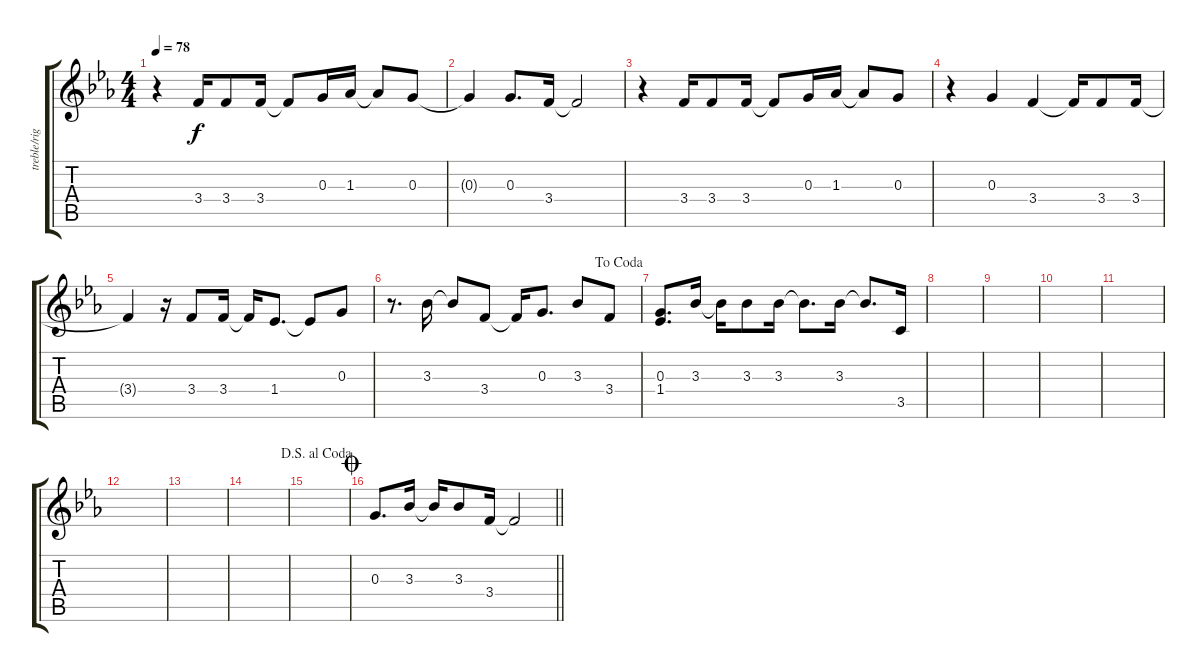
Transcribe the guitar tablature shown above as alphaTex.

\track ("treble/right hand02" "treble/rig") {instrument acousticguitarsteel}
\staff {score tabs}
\tuning (E4 B3 G3 D3 A2 E2) {hide}
\ts (4 4)
\tempo 78
\clef g2
\ks cminor
r.4{dy f} 3.4.16 3.4.8 3.4.16 3.4{t}.8 0.3.16 1.3.16 1.3{t}.8 0.3.8 |
0.3{t}.4 0.3.8{d} 3.4.16 3.4{t}.2 |
r.4 3.4.16 3.4.8 3.4.16 3.4{t}.8 0.3.16 1.3.16 1.3{t}.8 0.3.8 |
r.4 0.3.4 3.4.4 3.4{t}.16 3.4.8 3.4.16 |
3.4{t}.4 r.16 3.4.8 3.4.16 3.4{t}.16 1.4.8{d} 1.4{t}.8 0.3.8 |
\jump dacoda
r.8{d} 3.3.16 3.3{t}.8 3.4.8 3.4{t}.16 0.3.8{d} 3.3.8 3.4.8 |
(0.3 1.4).8{d} 3.3.16 3.3{t}.16 3.3.8 3.3.16 3.3{t}.8{d} 3.3.16 3.3{t}.8{d} 3.5.16 |
|
|
|
|
|
|
|
\jump dalsegnoalcoda
|
\jump coda
\barLineRight lightlight
0.3.8{d} 3.3.16 3.3{t}.16 3.3.8 3.4.16 3.4{t}.2
